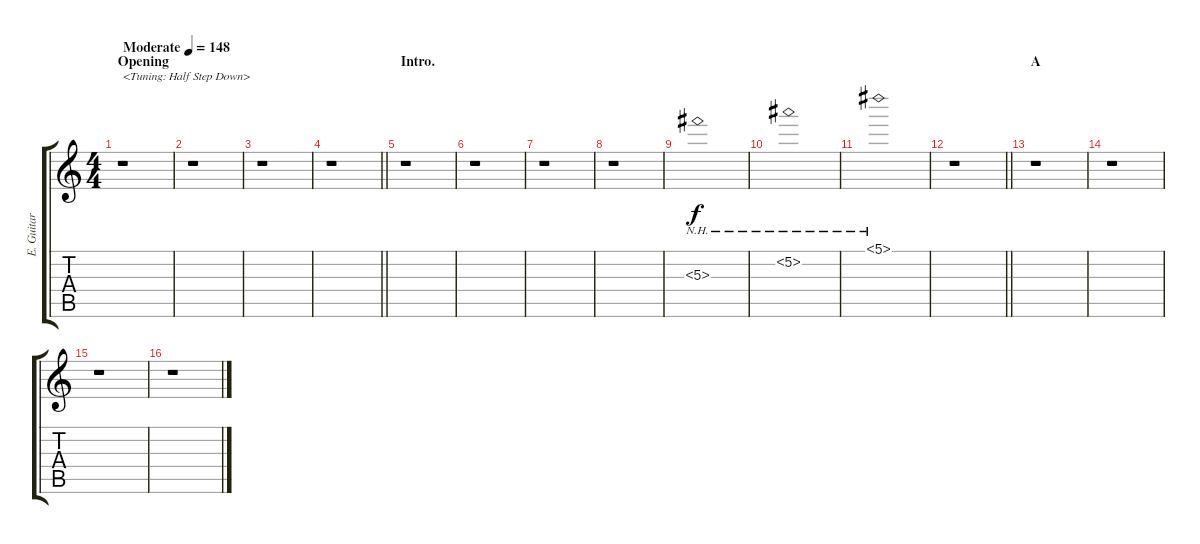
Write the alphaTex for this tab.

\track ("E. Guitar I" "E. Guitar ") {instrument electricguitarjazz}
\staff {score tabs}
\tuning (Eb4 Bb3 Gb3 Db3 Ab2 Eb2) {hide}
\ts (4 4)
\section ("" "Opening")
\tempo (148 "Moderate")
\clef g2
\ks c
r.1{txt "<Tuning: Half Step Down>" dy f instrument electricguitarjazz} |
r.1 |
r.1 |
\barLineRight lightlight
r.1 |
\section ("" "Intro.")
r.1 |
r.1 |
r.1 |
r.1 |
5.3{nh}.1 |
5.2{nh}.1 |
5.1{nh}.1 |
\barLineRight lightlight
r.1 |
\section ("" "A")
r.1 |
r.1 |
r.1 |
r.1
